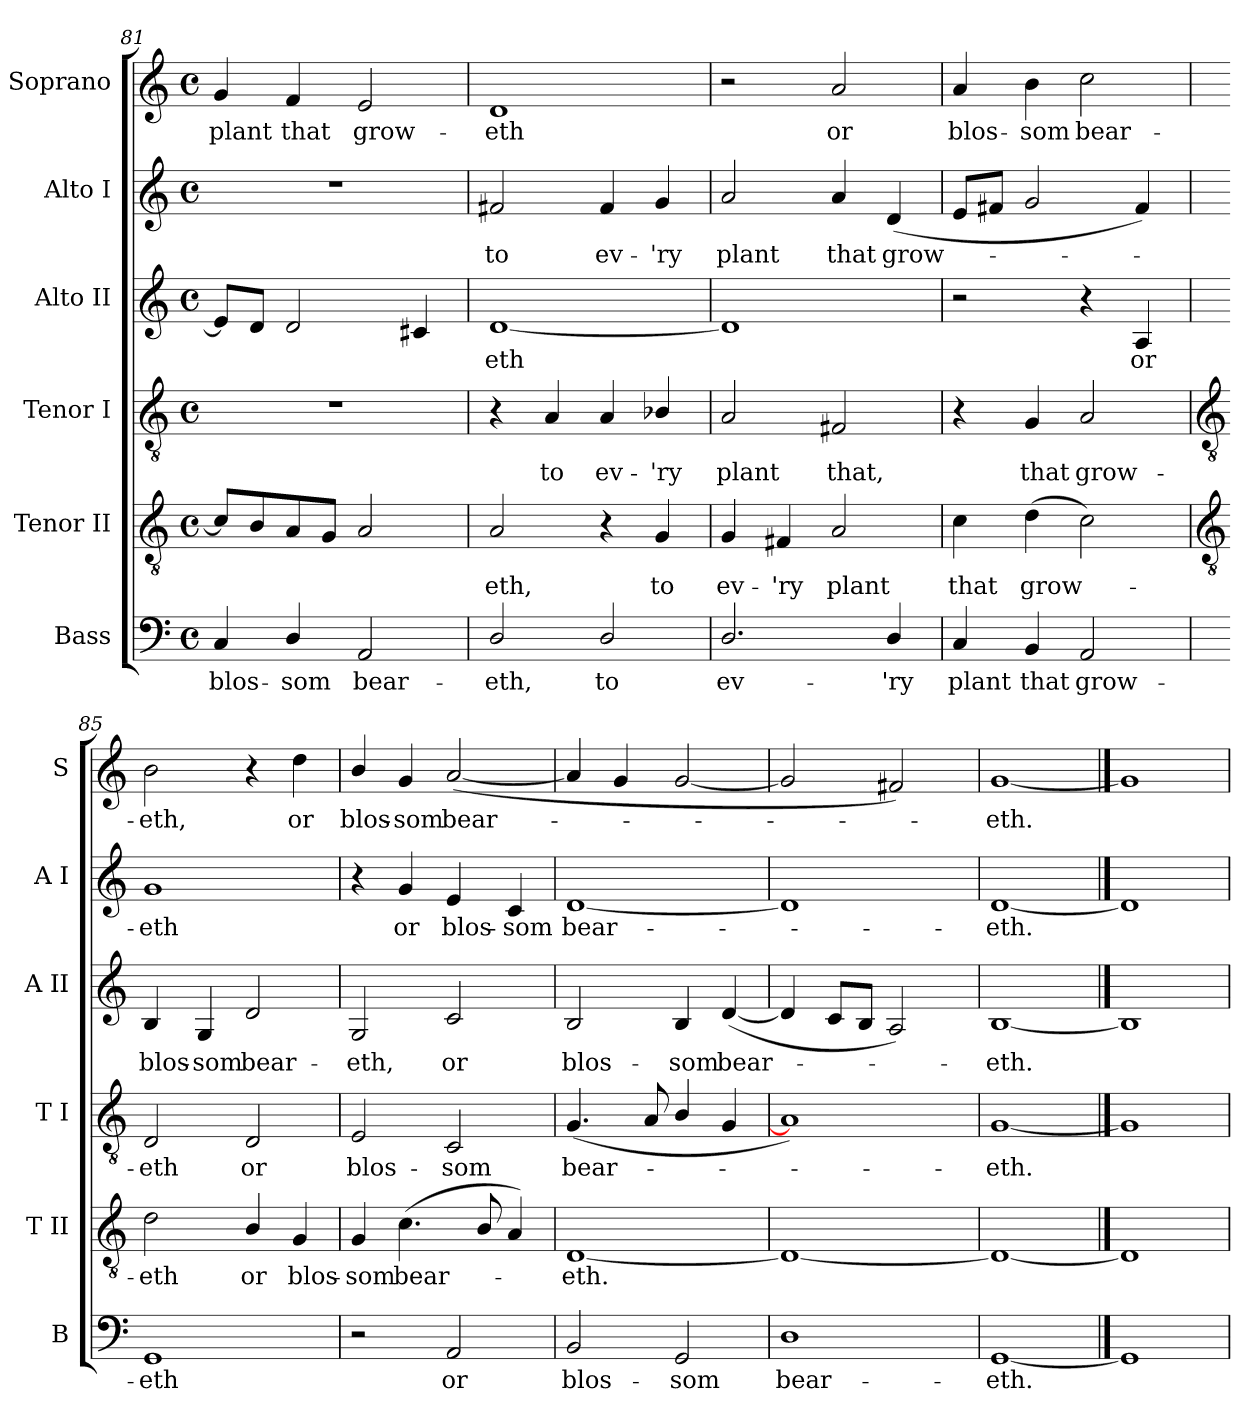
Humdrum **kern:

**kern	**text	**kern	**text	**kern	**text	**kern	**text	**kern	**text	**kern	**text
*part6	*part6	*part5	*part5	*part4	*part4	*part3	*part3	*part2	*part2	*part1	*part1
*staff6	*staff6	*staff5	*staff5	*staff4	*staff4	*staff3	*staff3	*staff2	*staff2	*staff1	*staff1
*I"Bass	*	*I"Tenor II	*	*I"Tenor I	*	*I"Alto II	*	*I"Alto I	*	*I"Soprano	*
*I'B	*	*I'T II	*	*I'T I	*	*I'A II	*	*I'A I	*	*I'S	*
*clefF4	*	*clefGv2	*	*clefGv2	*	*clefG2	*	*clefG2	*	*clefG2	*
*k[]	*	*k[]	*	*k[]	*	*k[]	*	*k[]	*	*k[]	*
*C:	*	*C:	*	*C:	*	*C:	*	*C:	*	*C:	*
*M4/4	*	*M4/4	*	*M4/4	*	*M4/4	*	*M4/4	*	*M4/4	*
*met(c)	*	*met(c)	*	*met(c)	*	*met(c)	*	*met(c)	*	*met(c)	*
=81	=81	=81	=81	=81	=81	=81	=81	=81	=81	=81	=81
!	!LO:LY:b	!	!	!	!	!	!	!	!	!	!LO:LY:b
4C	blos-	8cL]	.	1r	.	8eL]	.	1r	.	4g	plant
.	.	8B	.	.	.	8dJ	.	.	.	.	.
!	!LO:LY:b	!	!	!	!	!	!	!	!	!	!LO:LY:b
4D/	-som	8A	.	.	.	2d	.	.	.	4f	that
.	.	8GJ	.	.	.	.	.	.	.	.	.
!	!LO:LY:b	!	!	!	!	!	!	!	!	!	!LO:LY:b
2AA	bear-	2A	.	.	.	.	.	.	.	2e	grow-
.	.	.	.	.	.	4c#X	.	.	.	.	.
=82	=82	=82	=82	=82	=82	=82	=82	=82	=82	=82	=82
!	!LO:LY:b	!	!LO:LY:b	!	!	!	!LO:LY:b	!	!LO:LY:b	!	!LO:LY:b
2D/	-eth,	2A	eth,	4r	.	[1d	eth	2f#X	to	1d	-eth
!	!	!	!	!	!LO:LY:b	!	!	!	!	!	!
.	.	.	.	4A	to	.	.	.	.	.	.
!	!LO:LY:b	!	!	!	!LO:LY:b	!	!	!	!LO:LY:b	!	!
2D/	to	4r	.	4A	ev-	.	.	4f#	ev-	.	.
!	!	!	!LO:LY:b	!	!LO:LY:b	!	!	!	!LO:LY:b	!	!
.	.	4G	to	4B-X/	-'ry	.	.	4g	-'ry	.	.
=83	=83	=83	=83	=83	=83	=83	=83	=83	=83	=83	=83
!	!LO:LY:b	!	!LO:LY:b	!	!LO:LY:b	!	!	!	!LO:LY:b	!	!
2.D/	ev-	4G	ev-	2A	plant	1d]	.	2a	plant	2r	.
!	!	!	!LO:LY:b	!	!	!	!	!	!	!	!
.	.	4F#X	-'ry	.	.	.	.	.	.	.	.
!	!	!	!LO:LY:b	!	!LO:LY:b	!	!	!	!LO:LY:b	!	!LO:LY:b
.	.	2A	plant	2F#X	that,	.	.	4a	that	2a	or
!	!LO:LY:b	!	!	!	!	!	!	!	!LO:LY:b	!	!
4D/	-'ry	.	.	.	.	.	.	(<4d	grow-	.	.
=84	=84	=84	=84	=84	=84	=84	=84	=84	=84	=84	=84
!	!LO:LY:b	!	!LO:LY:b	!	!	!	!	!	!	!	!LO:LY:b
4C	plant	4c	that	4r	.	2r	.	8eL	.	4a	blos-
.	.	.	.	.	.	.	.	8f#XJ	.	.	.
!	!LO:LY:b	!	!LO:LY:b	!	!LO:LY:b	!	!	!	!	!	!LO:LY:b
4BB	that	(>4d	grow-	4G	that	.	.	2g	.	4b	-som
!	!LO:LY:b	!	!	!	!LO:LY:b	!	!	!	!	!	!LO:LY:b
2AA	grow-	2c)	.	2A	grow-	4r	.	.	.	2cc	bear-
!	!	!	!	!	!	!	!LO:LY:b	!	!	!	!
.	.	.	.	.	.	4A	or	4f#)	.	.	.
!!LO:LB:g=z
=85	=85	=85	=85	=85	=85	=85	=85	=85	=85	=85	=85
*	*	*clefGv2	*	*clefGv2	*	*	*	*	*	*	*
!	!LO:LY:b	!	!LO:LY:b	!	!LO:LY:b	!	!LO:LY:b	!	!LO:LY:b	!	!LO:LY:b
1GG	-eth	2d	eth	2D	-eth	4B	blos-	1g	eth	2b	-eth,
!	!	!	!	!	!	!	!LO:LY:b	!	!	!	!
.	.	.	.	.	.	4G	-som	.	.	.	.
!	!	!	!LO:LY:b	!	!LO:LY:b	!	!LO:LY:b	!	!	!	!
.	.	4B/	or	2D	or	2d	bear-	.	.	4r	.
!	!	!	!LO:LY:b	!	!	!	!	!	!	!	!LO:LY:b
.	.	4G	blos-	.	.	.	.	.	.	4dd	or
=86	=86	=86	=86	=86	=86	=86	=86	=86	=86	=86	=86
!	!	!	!LO:LY:b	!	!LO:LY:b	!	!LO:LY:b	!	!	!	!LO:LY:b
2r	.	4G	-som	2E	blos-	2G	-eth,	4r	.	4b/	blos-
!	!	!	!LO:LY:b	!	!	!	!	!	!LO:LY:b	!	!LO:LY:b
.	.	(<4.c	bear-	.	.	.	.	4g	or	4g	-som
!	!LO:LY:b	!	!	!	!LO:LY:b	!	!LO:LY:b	!	!LO:LY:b	!	!LO:LY:b
2AA	or	.	.	2C	-som	2c	or	4e	blos-	(<[2a	bear-
.	.	8B/	.	.	.	.	.	.	.	.	.
!	!	!	!	!	!	!	!	!	!LO:LY:b	!	!
.	.	4A)	.	.	.	.	.	4c	-som	.	.
=87	=87	=87	=87	=87	=87	=87	=87	=87	=87	=87	=87
!	!LO:LY:b	!	!LO:LY:b	!	!LO:LY:b	!	!LO:LY:b	!	!LO:LY:b	!	!
2BB	blos-	[1D	eth.	(<4.G	bear-	2B	blos-	[1d	bear-	4a]	.
.	.	.	.	.	.	.	.	.	.	4g	.
.	.	.	.	8A	.	.	.	.	.	.	.
!	!LO:LY:b	!	!	!	!	!	!LO:LY:b	!	!	!	!
2GG	-som	.	.	4B/	.	4B	-som	.	.	[2g	.
!	!	!	!	!	!	!	!LO:LY:b	!	!	!	!
.	.	.	.	4G	.	(<[4d	bear-	.	.	.	.
=88	=88	=88	=88	=88	=88	=88	=88	=88	=88	=88	=88
!	!LO:LY:b	!	!	!	!	!	!	!	!	!	!
1D	bear-	1D_	.	1A])	.	4d]	.	1d]	.	2g]	.
.	.	.	.	.	.	8cL	.	.	.	.	.
.	.	.	.	.	.	8BJ	.	.	.	.	.
.	.	.	.	.	.	2A)	.	.	.	2f#X)	.
=89	=89	=89	=89	=89	=89	=89	=89	=89	=89	=89	=89
!	!LO:LY:b	!	!	!	!LO:LY:b	!	!LO:LY:b	!	!LO:LY:b	!	!LO:LY:b
[1GG	-eth.	1D_	.	[1G	eth.	[1B	eth.	[1d	eth.	[1g	eth.
==90	==90	==90	==90	==90	==90	==90	==90	==90	==90	==90	==90
1GG]	.	1D]	.	1G]	.	1B]	.	1d]	.	1g]	.
=	=	=	=	=	=	=	=	=	=	=	=
*-	*-	*-	*-	*-	*-	*-	*-	*-	*-	*-	*-
